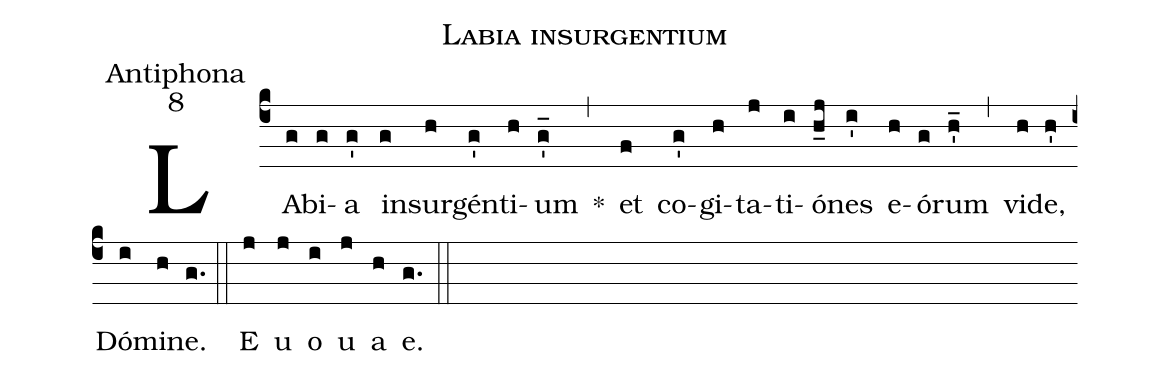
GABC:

name:Labia insurgentium;
office-part:Antiphona;
mode:8;
%%
(c4) LA(g)bi(g)a(g') in(g)sur(h)gén(g')ti(h)um(g'_) *(,) et(f) co(g')gi(h)ta(j)ti(i)ó(h_j)nes(i') e(h)ó(g)rum(h'_) (,) vi(h)de,(h') Dó(i)mi(h)ne.(g.) (::) <eu>E(j) u(j) o(i) u(j) a(h) e.</eu>(g.) (::)
